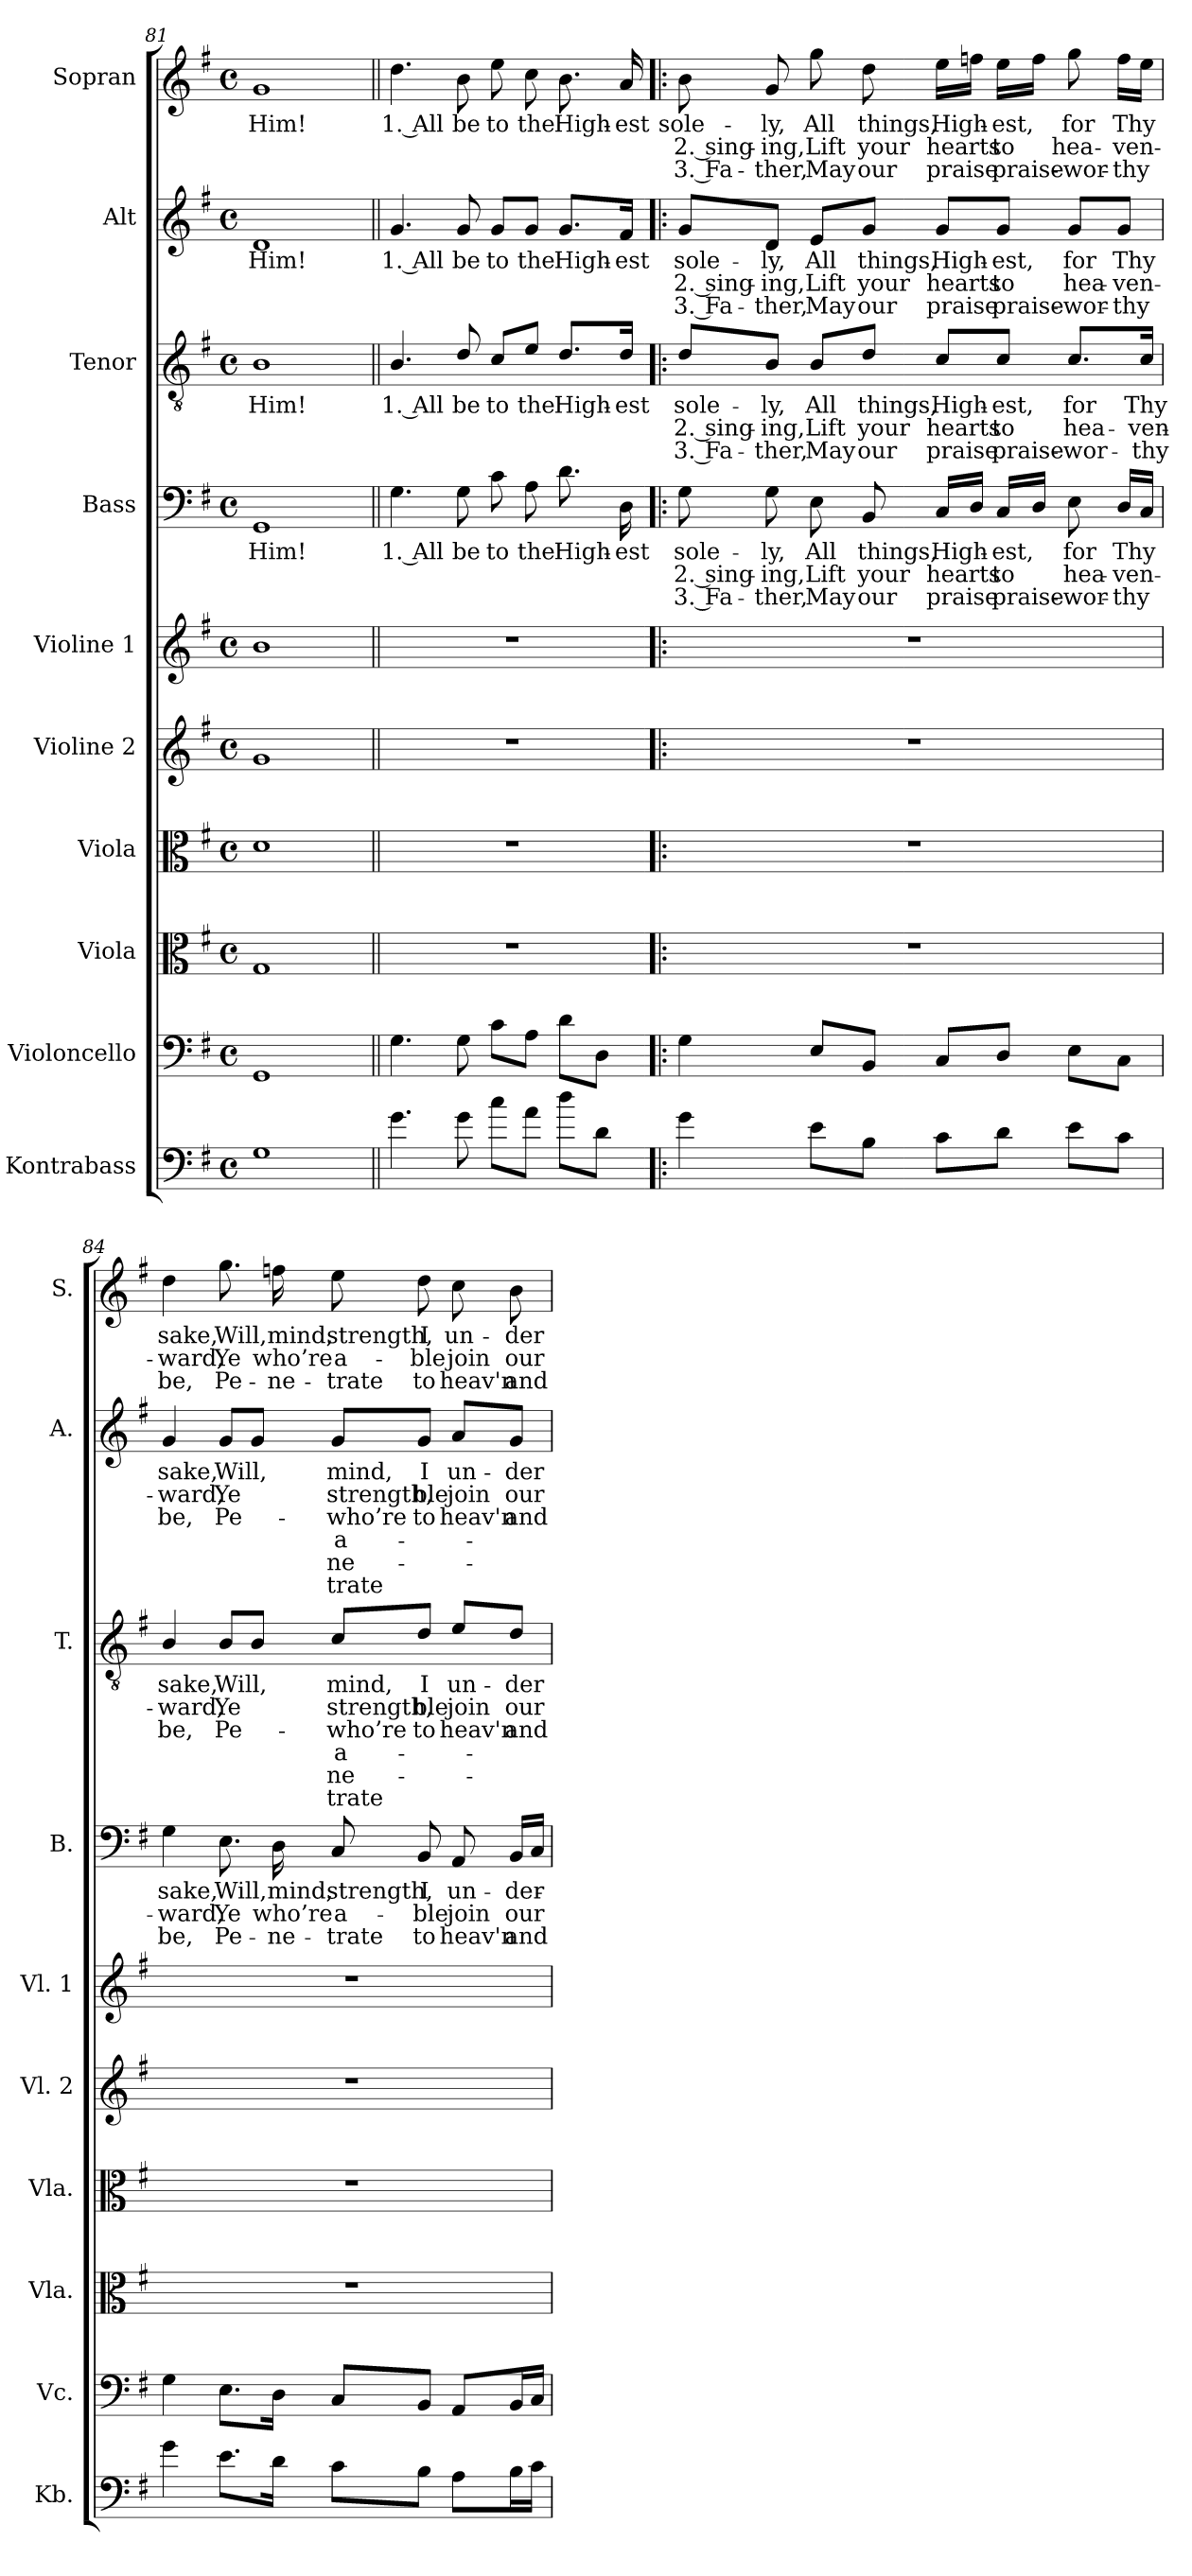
**kern	**kern	**kern	**kern	**kern	**kern	**kern	**text	**text	**text	**kern	**text	**text	**text	**text	**text	**text	**kern	**text	**text	**text	**text	**text	**text	**kern	**text	**text	**text
*part10	*part9	*part8	*part7	*part6	*part5	*part4	*part4	*part4	*part4	*part3	*part3	*part3	*part3	*part3	*part3	*part3	*part2	*part2	*part2	*part2	*part2	*part2	*part2	*part1	*part1	*part1	*part1
*staff10	*staff9	*staff8	*staff7	*staff6	*staff5	*staff4	*staff4	*staff4	*staff4	*staff3	*staff3	*staff3	*staff3	*staff3	*staff3	*staff3	*staff2	*staff2	*staff2	*staff2	*staff2	*staff2	*staff2	*staff1	*staff1	*staff1	*staff1
*I"Kontrabass	*I"Violoncello	*I"Viola	*I"Viola	*I"Violine 2	*I"Violine 1	*I"Bass	*	*	*	*I"Tenor	*	*	*	*	*	*	*I"Alt	*	*	*	*	*	*	*I"Sopran	*	*	*
*I'Kb.	*I'Vc.	*I'Vla.	*I'Vla.	*I'Vl. 2	*I'Vl. 1	*I'B.	*	*	*	*I'T.	*	*	*	*	*	*	*I'A.	*	*	*	*	*	*	*I'S.	*	*	*
*clefF4	*clefF4	*clefC3	*clefC3	*clefG2	*clefG2	*clefF4	*	*	*	*clefGv2	*	*	*	*	*	*	*clefG2	*	*	*	*	*	*	*clefG2	*	*	*
*ITrd7c12	*	*	*	*	*	*	*	*	*	*ITrd7c12	*	*	*	*	*	*	*	*	*	*	*	*	*	*	*	*	*
*k[f#]	*k[f#]	*k[f#]	*k[f#]	*k[f#]	*k[f#]	*k[f#]	*	*	*	*k[f#]	*	*	*	*	*	*	*k[f#]	*	*	*	*	*	*	*k[f#]	*	*	*
*G:	*G:	*G:	*G:	*G:	*G:	*G:	*	*	*	*G:	*	*	*	*	*	*	*G:	*	*	*	*	*	*	*G:	*	*	*
*M4/4	*M4/4	*M4/4	*M4/4	*M4/4	*M4/4	*M4/4	*	*	*	*M4/4	*	*	*	*	*	*	*M4/4	*	*	*	*	*	*	*M4/4	*	*	*
*met(c)	*met(c)	*met(c)	*met(c)	*met(c)	*met(c)	*met(c)	*	*	*	*met(c)	*	*	*	*	*	*	*met(c)	*	*	*	*	*	*	*met(c)	*	*	*
=81	=81	=81	=81	=81	=81	=81	=81	=81	=81	=81	=81	=81	=81	=81	=81	=81	=81	=81	=81	=81	=81	=81	=81	=81	=81	=81	=81
!	!	!	!	!	!	!	!LO:LY:b:color=#000000	!	!	!	!	!	!	!	!	!	!	!	!	!	!	!	!	!	!	!	!
!	!	!	!	!	!	!	!	!	!	!	!LO:LY:b:color=#000000	!	!	!	!	!	!	!	!	!	!	!	!	!	!	!	!
!	!	!	!	!	!	!	!	!	!	!	!	!	!	!	!	!	!	!LO:LY:b:color=#000000	!	!	!	!	!	!	!	!	!
!	!	!	!	!	!	!	!	!	!	!	!	!	!	!	!	!	!	!	!	!	!	!	!	!	!LO:LY:b:color=#000000	!	!
1GGi	1GGi	1Gi	1di	1gi	1bi	1GGi	Him!	.	.	1BBi	Him!	.	.	.	.	.	1di	Him!	.	.	.	.	.	1gi	Him!	.	.
!!LO:PB:g=z
=82||	=82||	=82||	=82||	=82||	=82||	=82||	=82||	=82||	=82||	=82||	=82||	=82||	=82||	=82||	=82||	=82||	=82||	=82||	=82||	=82||	=82||	=82||	=82||	=82||	=82||	=82||	=82||
!	!	!	!	!	!	!	!LO:LY:b:color=#000000	!	!	!	!	!	!	!	!	!	!	!	!	!	!	!	!	!	!	!	!
!	!	!	!	!	!	!	!	!	!	!	!LO:LY:b:color=#000000	!	!	!	!	!	!	!	!	!	!	!	!	!	!	!	!
!	!	!	!	!	!	!	!	!	!	!	!	!	!	!	!	!	!	!LO:LY:b:color=#000000	!	!	!	!	!	!	!	!	!
!	!	!	!	!	!	!	!	!	!	!	!	!	!	!	!	!	!	!	!	!	!	!	!	!	!LO:LY:b:color=#000000	!	!
4.Gi\	4.Gi\	1r	1r	1r	1r	4.Gi\	1. All	.	.	4.BBi/	1. All	.	.	.	.	.	4.gi/	1. All	.	.	.	.	.	4.ddi\	1. All	.	.
!	!	!	!	!	!	!	!LO:LY:b:color=#000000	!	!	!	!	!	!	!	!	!	!	!	!	!	!	!	!	!	!	!	!
!	!	!	!	!	!	!	!	!	!	!	!LO:LY:b:color=#000000	!	!	!	!	!	!	!	!	!	!	!	!	!	!	!	!
!	!	!	!	!	!	!	!	!	!	!	!	!	!	!	!	!	!	!LO:LY:b:color=#000000	!	!	!	!	!	!	!	!	!
!	!	!	!	!	!	!	!	!	!	!	!	!	!	!	!	!	!	!	!	!	!	!	!	!	!LO:LY:b:color=#000000	!	!
8Gi\	8Gi\	.	.	.	.	8Gi\	be	.	.	8Di/	be	.	.	.	.	.	8gi/	be	.	.	.	.	.	8bi\	be	.	.
!	!	!	!	!	!	!	!LO:LY:b:color=#000000	!	!	!	!	!	!	!	!	!	!	!	!	!	!	!	!	!	!	!	!
!	!	!	!	!	!	!	!	!	!	!	!LO:LY:b:color=#000000	!	!	!	!	!	!	!	!	!	!	!	!	!	!	!	!
!	!	!	!	!	!	!	!	!	!	!	!	!	!	!	!	!	!	!LO:LY:b:color=#000000	!	!	!	!	!	!	!	!	!
!	!	!	!	!	!	!	!	!	!	!	!	!	!	!	!	!	!	!	!	!	!	!	!	!	!LO:LY:b:color=#000000	!	!
8ci\L	8ci\L	.	.	.	.	8ci\	to	.	.	8Ci/L	to	.	.	.	.	.	8gi/L	to	.	.	.	.	.	8eei\	to	.	.
!	!	!	!	!	!	!	!LO:LY:b:color=#000000	!	!	!	!	!	!	!	!	!	!	!	!	!	!	!	!	!	!	!	!
!	!	!	!	!	!	!	!	!	!	!	!LO:LY:b:color=#000000	!	!	!	!	!	!	!	!	!	!	!	!	!	!	!	!
!	!	!	!	!	!	!	!	!	!	!	!	!	!	!	!	!	!	!LO:LY:b:color=#000000	!	!	!	!	!	!	!	!	!
!	!	!	!	!	!	!	!	!	!	!	!	!	!	!	!	!	!	!	!	!	!	!	!	!	!LO:LY:b:color=#000000	!	!
8Ai\J	8Ai\J	.	.	.	.	8Ai\	the	.	.	8Ei/J	the	.	.	.	.	.	8gi/J	the	.	.	.	.	.	8cci\	the	.	.
!	!	!	!	!	!	!	!LO:LY:b:color=#000000	!	!	!	!	!	!	!	!	!	!	!	!	!	!	!	!	!	!	!	!
!	!	!	!	!	!	!	!	!	!	!	!LO:LY:b:color=#000000	!	!	!	!	!	!	!	!	!	!	!	!	!	!	!	!
!	!	!	!	!	!	!	!	!	!	!	!	!	!	!	!	!	!	!LO:LY:b:color=#000000	!	!	!	!	!	!	!	!	!
!	!	!	!	!	!	!	!	!	!	!	!	!	!	!	!	!	!	!	!	!	!	!	!	!	!LO:LY:b:color=#000000	!	!
8di\L	8di\L	.	.	.	.	8.di\	High-	.	.	8.Di/L	High-	.	.	.	.	.	8.gi/L	High-	.	.	.	.	.	8.bi\	High-	.	.
8Di\J	8Di\J	.	.	.	.	.	.	.	.	.	.	.	.	.	.	.	.	.	.	.	.	.	.	.	.	.	.
!	!	!	!	!	!	!	!LO:LY:b:color=#000000	!	!	!	!	!	!	!	!	!	!	!	!	!	!	!	!	!	!	!	!
!	!	!	!	!	!	!	!	!	!	!	!LO:LY:b:color=#000000	!	!	!	!	!	!	!	!	!	!	!	!	!	!	!	!
!	!	!	!	!	!	!	!	!	!	!	!	!	!	!	!	!	!	!LO:LY:b:color=#000000	!	!	!	!	!	!	!	!	!
!	!	!	!	!	!	!	!	!	!	!	!	!	!	!	!	!	!	!	!	!	!	!	!	!	!LO:LY:b:color=#000000	!	!
.	.	.	.	.	.	16Di\	-est	.	.	16Di/Jk	-est	.	.	.	.	.	16f#i/Jk	-est	.	.	.	.	.	16ai/	-est	.	.
=83!|:	=83!|:	=83!|:	=83!|:	=83!|:	=83!|:	=83!|:	=83!|:	=83!|:	=83!|:	=83!|:	=83!|:	=83!|:	=83!|:	=83!|:	=83!|:	=83!|:	=83!|:	=83!|:	=83!|:	=83!|:	=83!|:	=83!|:	=83!|:	=83!|:	=83!|:	=83!|:	=83!|:
!	!	!	!	!	!	!	!LO:LY:b:color=#000000	!LO:LY:b:color=#000000	!LO:LY:b:color=#000000	!	!	!	!	!	!	!	!	!	!	!	!	!	!	!	!	!	!
!	!	!	!	!	!	!	!	!	!	!	!LO:LY:b:color=#000000	!LO:LY:b:color=#000000	!LO:LY:b:color=#000000	!	!	!	!	!	!	!	!	!	!	!	!	!	!
!	!	!	!	!	!	!	!	!	!	!	!	!	!	!	!	!	!	!LO:LY:b:color=#000000	!LO:LY:b:color=#000000	!LO:LY:b:color=#000000	!	!	!	!	!	!	!
!	!	!	!	!	!	!	!	!	!	!	!	!	!	!	!	!	!	!	!	!	!	!	!	!	!LO:LY:b:color=#000000	!LO:LY:b:color=#000000	!LO:LY:b:color=#000000
4Gi\	4Gi\	1r	1r	1r	1r	8Gi\	sole-	2. sing-	3. Fa-	8Di/L	sole-	2. sing-	3. Fa-	.	.	.	8gi/L	sole-	2. sing-	3. Fa-	.	.	.	8bi\	sole-	2. sing-	3. Fa-
!	!	!	!	!	!	!	!LO:LY:b:color=#000000	!LO:LY:b:color=#000000	!LO:LY:b:color=#000000	!	!	!	!	!	!	!	!	!	!	!	!	!	!	!	!	!	!
!	!	!	!	!	!	!	!	!	!	!	!LO:LY:b:color=#000000	!LO:LY:b:color=#000000	!LO:LY:b:color=#000000	!	!	!	!	!	!	!	!	!	!	!	!	!	!
!	!	!	!	!	!	!	!	!	!	!	!	!	!	!	!	!	!	!LO:LY:b:color=#000000	!LO:LY:b:color=#000000	!LO:LY:b:color=#000000	!	!	!	!	!	!	!
!	!	!	!	!	!	!	!	!	!	!	!	!	!	!	!	!	!	!	!	!	!	!	!	!	!LO:LY:b:color=#000000	!LO:LY:b:color=#000000	!LO:LY:b:color=#000000
.	.	.	.	.	.	8Gi\	-ly,	-ing,	-ther,	8BBi/J	-ly,	-ing,	-ther,	.	.	.	8di/J	-ly,	-ing,	-ther,	.	.	.	8gi/	-ly,	-ing,	-ther,
!	!	!	!	!	!	!	!LO:LY:b:color=#000000	!LO:LY:b:color=#000000	!LO:LY:b:color=#000000	!	!	!	!	!	!	!	!	!	!	!	!	!	!	!	!	!	!
!	!	!	!	!	!	!	!	!	!	!	!LO:LY:b:color=#000000	!LO:LY:b:color=#000000	!LO:LY:b:color=#000000	!	!	!	!	!	!	!	!	!	!	!	!	!	!
!	!	!	!	!	!	!	!	!	!	!	!	!	!	!	!	!	!	!LO:LY:b:color=#000000	!LO:LY:b:color=#000000	!LO:LY:b:color=#000000	!	!	!	!	!	!	!
!	!	!	!	!	!	!	!	!	!	!	!	!	!	!	!	!	!	!	!	!	!	!	!	!	!LO:LY:b:color=#000000	!LO:LY:b:color=#000000	!LO:LY:b:color=#000000
8Ei\L	8Ei/L	.	.	.	.	8Ei\	All	Lift	May	8BBi/L	All	Lift	May	.	.	.	8ei/L	All	Lift	May	.	.	.	8ggi\	All	Lift	May
!	!	!	!	!	!	!	!LO:LY:b:color=#000000	!LO:LY:b:color=#000000	!LO:LY:b:color=#000000	!	!	!	!	!	!	!	!	!	!	!	!	!	!	!	!	!	!
!	!	!	!	!	!	!	!	!	!	!	!LO:LY:b:color=#000000	!LO:LY:b:color=#000000	!LO:LY:b:color=#000000	!	!	!	!	!	!	!	!	!	!	!	!	!	!
!	!	!	!	!	!	!	!	!	!	!	!	!	!	!	!	!	!	!LO:LY:b:color=#000000	!LO:LY:b:color=#000000	!LO:LY:b:color=#000000	!	!	!	!	!	!	!
!	!	!	!	!	!	!	!	!	!	!	!	!	!	!	!	!	!	!	!	!	!	!	!	!	!LO:LY:b:color=#000000	!LO:LY:b:color=#000000	!LO:LY:b:color=#000000
8BBi\J	8BBi/J	.	.	.	.	8BBi/	things,	your	our	8Di/J	things,	your	our	.	.	.	8gi/J	things,	your	our	.	.	.	8ddi\	things,	your	our
!	!	!	!	!	!	!	!LO:LY:b:color=#000000	!LO:LY:b:color=#000000	!LO:LY:b:color=#000000	!	!	!	!	!	!	!	!	!	!	!	!	!	!	!	!	!	!
!	!	!	!	!	!	!	!	!	!	!	!LO:LY:b:color=#000000	!LO:LY:b:color=#000000	!LO:LY:b:color=#000000	!	!	!	!	!	!	!	!	!	!	!	!	!	!
!	!	!	!	!	!	!	!	!	!	!	!	!	!	!	!	!	!	!LO:LY:b:color=#000000	!LO:LY:b:color=#000000	!LO:LY:b:color=#000000	!	!	!	!	!	!	!
!	!	!	!	!	!	!	!	!	!	!	!	!	!	!	!	!	!	!	!	!	!	!	!	!	!LO:LY:b:color=#000000	!LO:LY:b:color=#000000	!LO:LY:b:color=#000000
8Ci\L	8Ci/L	.	.	.	.	16Ci/LL	High-	hearts	praise	8Ci/L	High-	hearts	praise	.	.	.	8gi/L	High-	hearts	praise	.	.	.	16eei\LL	High-	hearts	praise
.	.	.	.	.	.	16Di/JJ	.	.	.	.	.	.	.	.	.	.	.	.	.	.	.	.	.	16ffni\JJ	.	.	.
!	!	!	!	!	!	!	!LO:LY:b:color=#000000	!LO:LY:b:color=#000000	!LO:LY:b:color=#000000	!	!	!	!	!	!	!	!	!	!	!	!	!	!	!	!	!	!
!	!	!	!	!	!	!	!	!	!	!	!LO:LY:b:color=#000000	!LO:LY:b:color=#000000	!LO:LY:b:color=#000000	!	!	!	!	!	!	!	!	!	!	!	!	!	!
!	!	!	!	!	!	!	!	!	!	!	!	!	!	!	!	!	!	!LO:LY:b:color=#000000	!LO:LY:b:color=#000000	!LO:LY:b:color=#000000	!	!	!	!	!	!	!
!	!	!	!	!	!	!	!	!	!	!	!	!	!	!	!	!	!	!	!	!	!	!	!	!	!LO:LY:b:color=#000000	!LO:LY:b:color=#000000	!LO:LY:b:color=#000000
8Di\J	8Di/J	.	.	.	.	16Ci/LL	-est,	to	praise-	8Ci/J	-est,	to	praise-	.	.	.	8gi/J	-est,	to	praise-	.	.	.	16eei\LL	-est,	to	praise-
.	.	.	.	.	.	16Di/JJ	.	.	.	.	.	.	.	.	.	.	.	.	.	.	.	.	.	16ffi\JJ	.	.	.
!	!	!	!	!	!	!	!LO:LY:b:color=#000000	!LO:LY:b:color=#000000	!LO:LY:b:color=#000000	!	!	!	!	!	!	!	!	!	!	!	!	!	!	!	!	!	!
!	!	!	!	!	!	!	!	!	!	!	!LO:LY:b:color=#000000	!LO:LY:b:color=#000000	!LO:LY:b:color=#000000	!	!	!	!	!	!	!	!	!	!	!	!	!	!
!	!	!	!	!	!	!	!	!	!	!	!	!	!	!	!	!	!	!LO:LY:b:color=#000000	!LO:LY:b:color=#000000	!LO:LY:b:color=#000000	!	!	!	!	!	!	!
!	!	!	!	!	!	!	!	!	!	!	!	!	!	!	!	!	!	!	!	!	!	!	!	!	!LO:LY:b:color=#000000	!LO:LY:b:color=#000000	!LO:LY:b:color=#000000
8Ei\L	8Ei\L	.	.	.	.	8Ei\	for	hea-	-wor-	8.Ci/L	for	hea-	-wor-	.	.	.	8gi/L	for	hea-	-wor-	.	.	.	8ggi\	for	hea-	-wor-
!	!	!	!	!	!	!	!LO:LY:b:color=#000000	!LO:LY:b:color=#000000	!LO:LY:b:color=#000000	!	!	!	!	!	!	!	!	!	!	!	!	!	!	!	!	!	!
!	!	!	!	!	!	!	!	!	!	!	!	!	!	!	!	!	!	!LO:LY:b:color=#000000	!LO:LY:b:color=#000000	!LO:LY:b:color=#000000	!	!	!	!	!	!	!
!	!	!	!	!	!	!	!	!	!	!	!	!	!	!	!	!	!	!	!	!	!	!	!	!	!LO:LY:b:color=#000000	!LO:LY:b:color=#000000	!LO:LY:b:color=#000000
8Ci\J	8Ci\J	.	.	.	.	16Di/LL	Thy	-ven-	-thy	.	.	.	.	.	.	.	8gi/J	Thy	-ven-	-thy	.	.	.	16ffi\LL	Thy	-ven-	-thy
!	!	!	!	!	!	!	!	!	!	!	!LO:LY:b:color=#000000	!LO:LY:b:color=#000000	!LO:LY:b:color=#000000	!	!	!	!	!	!	!	!	!	!	!	!	!	!
.	.	.	.	.	.	16Ci/JJ	.	.	.	16Ci/Jk	Thy	-ven-	-thy	.	.	.	.	.	.	.	.	.	.	16eei\JJ	.	.	.
=84	=84	=84	=84	=84	=84	=84	=84	=84	=84	=84	=84	=84	=84	=84	=84	=84	=84	=84	=84	=84	=84	=84	=84	=84	=84	=84	=84
!	!	!	!	!	!	!	!LO:LY:b:color=#000000	!LO:LY:b:color=#000000	!LO:LY:b:color=#000000	!	!	!	!	!	!	!	!	!	!	!	!	!	!	!	!	!	!
!	!	!	!	!	!	!	!	!	!	!	!LO:LY:b:color=#000000	!LO:LY:b:color=#000000	!LO:LY:b:color=#000000	!	!	!	!	!	!	!	!	!	!	!	!	!	!
!	!	!	!	!	!	!	!	!	!	!	!	!	!	!	!	!	!	!LO:LY:b:color=#000000	!LO:LY:b:color=#000000	!LO:LY:b:color=#000000	!	!	!	!	!	!	!
!	!	!	!	!	!	!	!	!	!	!	!	!	!	!	!	!	!	!	!	!	!	!	!	!	!LO:LY:b:color=#000000	!LO:LY:b:color=#000000	!LO:LY:b:color=#000000
4Gi\	4Gi\	1r	1r	1r	1r	4Gi\	sake,	-ward,	be,	4BBi/	sake,	-ward,	be,	.	.	.	4gi/	sake,	-ward,	be,	.	.	.	4ddi\	sake,	-ward,	be,
!	!	!	!	!	!	!	!LO:LY:b:color=#000000	!LO:LY:b:color=#000000	!LO:LY:b:color=#000000	!	!	!	!	!	!	!	!	!	!	!	!	!	!	!	!	!	!
!	!	!	!	!	!	!	!	!	!	!	!LO:LY:b:color=#000000	!LO:LY:b:color=#000000	!LO:LY:b:color=#000000	!	!	!	!	!	!	!	!	!	!	!	!	!	!
!	!	!	!	!	!	!	!	!	!	!	!	!	!	!	!	!	!	!LO:LY:b:color=#000000	!LO:LY:b:color=#000000	!LO:LY:b:color=#000000	!	!	!	!	!	!	!
!	!	!	!	!	!	!	!	!	!	!	!	!	!	!	!	!	!	!	!	!	!	!	!	!	!LO:LY:b:color=#000000	!LO:LY:b:color=#000000	!LO:LY:b:color=#000000
8.Ei\L	8.Ei\L	.	.	.	.	8.Ei\	Will,	Ye	Pe-	8BBi/L	Will,	Ye	Pe-	.	.	.	8gi/L	Will,	Ye	Pe-	.	.	.	8.ggi\	Will,	Ye	Pe-
.	.	.	.	.	.	.	.	.	.	8BBi/J	.	.	.	.	.	.	8gi/J	.	.	.	.	.	.	.	.	.	.
!	!	!	!	!	!	!	!LO:LY:b:color=#000000	!LO:LY:b:color=#000000	!LO:LY:b:color=#000000	!	!	!	!	!	!	!	!	!	!	!	!	!	!	!	!	!	!
!	!	!	!	!	!	!	!	!	!	!	!	!	!	!	!	!	!	!	!	!	!	!	!	!	!LO:LY:b:color=#000000	!LO:LY:b:color=#000000	!LO:LY:b:color=#000000
16Di\Jk	16Di\Jk	.	.	.	.	16Di\	mind,	who’re	-ne-	.	.	.	.	.	.	.	.	.	.	.	.	.	.	16ffni\	mind,	who’re	-ne-
!	!	!	!	!	!	!	!LO:LY:b:color=#000000	!LO:LY:b:color=#000000	!LO:LY:b:color=#000000	!	!	!	!	!	!	!	!	!	!	!	!	!	!	!	!	!	!
!	!	!	!	!	!	!	!	!	!	!	!LO:LY:b:color=#000000	!LO:LY:b:color=#000000	!LO:LY:b:color=#000000	!LO:LY:b:color=#000000	!LO:LY:b:color=#000000	!LO:LY:b:color=#000000	!	!	!	!	!	!	!	!	!	!	!
!	!	!	!	!	!	!	!	!	!	!	!	!	!	!	!	!	!	!LO:LY:b:color=#000000	!LO:LY:b:color=#000000	!LO:LY:b:color=#000000	!LO:LY:b:color=#000000	!LO:LY:b:color=#000000	!LO:LY:b:color=#000000	!	!	!	!
!	!	!	!	!	!	!	!	!	!	!	!	!	!	!	!	!	!	!	!	!	!	!	!	!	!LO:LY:b:color=#000000	!LO:LY:b:color=#000000	!LO:LY:b:color=#000000
8Ci\L	8Ci/L	.	.	.	.	8Ci/	strength,	a-	-trate	8Ci/L	mind,	strength,	who’re	a-	-ne-	-trate	8gi/L	mind,	strength,	who’re	a-	-ne-	-trate	8eei\	strength,	a-	-trate
!	!	!	!	!	!	!	!LO:LY:b:color=#000000	!LO:LY:b:color=#000000	!LO:LY:b:color=#000000	!	!	!	!	!	!	!	!	!	!	!	!	!	!	!	!	!	!
!	!	!	!	!	!	!	!	!	!	!	!LO:LY:b:color=#000000	!LO:LY:b:color=#000000	!LO:LY:b:color=#000000	!	!	!	!	!	!	!	!	!	!	!	!	!	!
!	!	!	!	!	!	!	!	!	!	!	!	!	!	!	!	!	!	!LO:LY:b:color=#000000	!LO:LY:b:color=#000000	!LO:LY:b:color=#000000	!	!	!	!	!	!	!
!	!	!	!	!	!	!	!	!	!	!	!	!	!	!	!	!	!	!	!	!	!	!	!	!	!LO:LY:b:color=#000000	!LO:LY:b:color=#000000	!LO:LY:b:color=#000000
8BBi\J	8BBi/J	.	.	.	.	8BBi/	I	-ble	to	8Di/J	I	-ble	to	.	.	.	8gi/J	I	-ble	to	.	.	.	8ddi\	I	-ble	to
!	!	!	!	!	!	!	!LO:LY:b:color=#000000	!LO:LY:b:color=#000000	!LO:LY:b:color=#000000	!	!	!	!	!	!	!	!	!	!	!	!	!	!	!	!	!	!
!	!	!	!	!	!	!	!	!	!	!	!LO:LY:b:color=#000000	!LO:LY:b:color=#000000	!LO:LY:b:color=#000000	!	!	!	!	!	!	!	!	!	!	!	!	!	!
!	!	!	!	!	!	!	!	!	!	!	!	!	!	!	!	!	!	!LO:LY:b:color=#000000	!LO:LY:b:color=#000000	!LO:LY:b:color=#000000	!	!	!	!	!	!	!
!	!	!	!	!	!	!	!	!	!	!	!	!	!	!	!	!	!	!	!	!	!	!	!	!	!LO:LY:b:color=#000000	!LO:LY:b:color=#000000	!LO:LY:b:color=#000000
8AAi\L	8AAi/L	.	.	.	.	8AAi/	un-	join	heav'n	8Ei/L	un-	join	heav'n	.	.	.	8ai/L	un-	join	heav'n	.	.	.	8cci\	un-	join	heav'n
!	!	!	!	!	!	!	!LO:LY:b:color=#000000	!LO:LY:b:color=#000000	!LO:LY:b:color=#000000	!	!	!	!	!	!	!	!	!	!	!	!	!	!	!	!	!	!
!	!	!	!	!	!	!	!	!	!	!	!LO:LY:b:color=#000000	!LO:LY:b:color=#000000	!LO:LY:b:color=#000000	!	!	!	!	!	!	!	!	!	!	!	!	!	!
!	!	!	!	!	!	!	!	!	!	!	!	!	!	!	!	!	!	!LO:LY:b:color=#000000	!LO:LY:b:color=#000000	!LO:LY:b:color=#000000	!	!	!	!	!	!	!
!	!	!	!	!	!	!	!	!	!	!	!	!	!	!	!	!	!	!	!	!	!	!	!	!	!LO:LY:b:color=#000000	!LO:LY:b:color=#000000	!LO:LY:b:color=#000000
16BBi\L	16BBi/L	.	.	.	.	16BBi/LL	-der-	our	and	8Di/J	-der-	our	and	.	.	.	8gi/J	-der-	our	and	.	.	.	8bi\	-der-	our	and
16Ci\JJ	16Ci/JJ	.	.	.	.	16Ci/JJ	.	.	.	.	.	.	.	.	.	.	.	.	.	.	.	.	.	.	.	.	.
=	=	=	=	=	=	=	=	=	=	=	=	=	=	=	=	=	=	=	=	=	=	=	=	=	=	=	=
*-	*-	*-	*-	*-	*-	*-	*-	*-	*-	*-	*-	*-	*-	*-	*-	*-	*-	*-	*-	*-	*-	*-	*-	*-	*-	*-	*-
